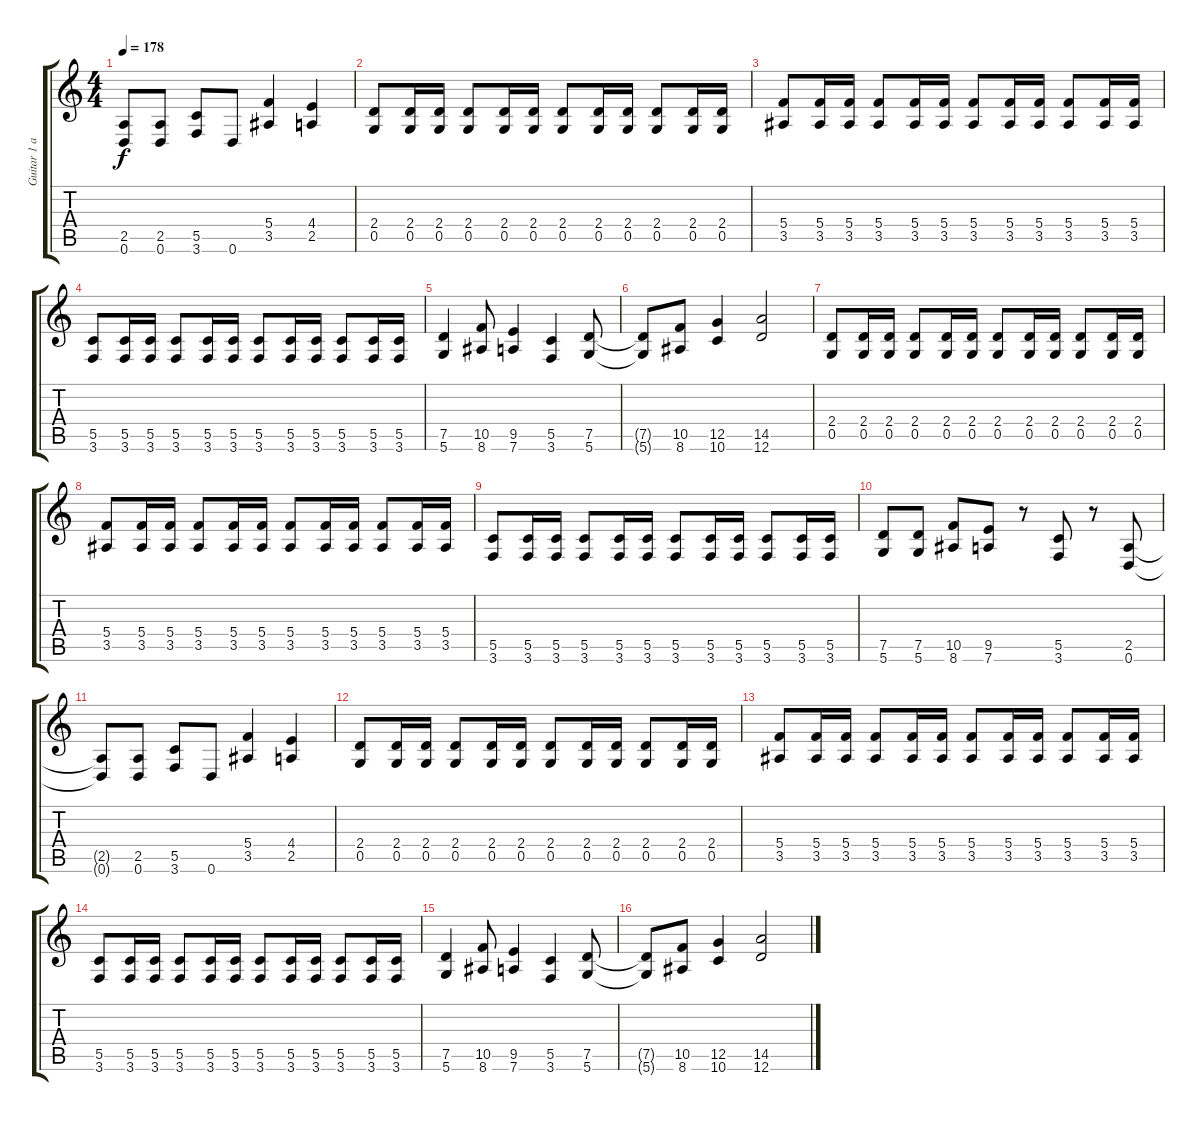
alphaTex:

\track ("Guitar 1 and 2" "Guitar 1 a") {instrument distortionguitar}
\staff {score tabs}
\tuning (D4 A3 F3 C3 G2 D2) {hide}
\ts (4 4)
\tempo 178
\clef g2
\ks c
(2.5{t} 0.6{t}).8{dy f} (2.5 0.6).8 (5.5 3.6).8 0.6.8 (5.4 3.5).4 (4.4 2.5).4 |
(2.4 0.5).8 (2.4 0.5).16 (2.4 0.5).16 (2.4 0.5).8 (2.4 0.5).16 (2.4 0.5).16 (2.4 0.5).8 (2.4 0.5).16 (2.4 0.5).16 (2.4 0.5).8 (2.4 0.5).16 (2.4 0.5).16 |
(5.4 3.5).8 (5.4 3.5).16 (5.4 3.5).16 (5.4 3.5).8 (5.4 3.5).16 (5.4 3.5).16 (5.4 3.5).8 (5.4 3.5).16 (5.4 3.5).16 (5.4 3.5).8 (5.4 3.5).16 (5.4 3.5).16 |
(5.5 3.6).8 (5.5 3.6).16 (5.5 3.6).16 (5.5 3.6).8 (5.5 3.6).16 (5.5 3.6).16 (5.5 3.6).8 (5.5 3.6).16 (5.5 3.6).16 (5.5 3.6).8 (5.5 3.6).16 (5.5 3.6).16 |
(7.5 5.6).4 (10.5 8.6).8 (9.5 7.6).4 (5.5 3.6).4 (7.5 5.6).8 |
(7.5{t} 5.6{t}).8 (10.5 8.6).8 (12.5 10.6).4 (14.5 12.6).2 |
(2.4 0.5).8 (2.4 0.5).16 (2.4 0.5).16 (2.4 0.5).8 (2.4 0.5).16 (2.4 0.5).16 (2.4 0.5).8 (2.4 0.5).16 (2.4 0.5).16 (2.4 0.5).8 (2.4 0.5).16 (2.4 0.5).16 |
(5.4 3.5).8 (5.4 3.5).16 (5.4 3.5).16 (5.4 3.5).8 (5.4 3.5).16 (5.4 3.5).16 (5.4 3.5).8 (5.4 3.5).16 (5.4 3.5).16 (5.4 3.5).8 (5.4 3.5).16 (5.4 3.5).16 |
(5.5 3.6).8 (5.5 3.6).16 (5.5 3.6).16 (5.5 3.6).8 (5.5 3.6).16 (5.5 3.6).16 (5.5 3.6).8 (5.5 3.6).16 (5.5 3.6).16 (5.5 3.6).8 (5.5 3.6).16 (5.5 3.6).16 |
(7.5 5.6).8 (7.5 5.6).8 (10.5 8.6).8 (9.5 7.6).8 r.8 (5.5 3.6).8 r.8 (2.5 0.6).8 |
(2.5{t} 0.6{t}).8 (2.5 0.6).8 (5.5 3.6).8 0.6.8 (5.4 3.5).4 (4.4 2.5).4 |
(2.4 0.5).8 (2.4 0.5).16 (2.4 0.5).16 (2.4 0.5).8 (2.4 0.5).16 (2.4 0.5).16 (2.4 0.5).8 (2.4 0.5).16 (2.4 0.5).16 (2.4 0.5).8 (2.4 0.5).16 (2.4 0.5).16 |
(5.4 3.5).8 (5.4 3.5).16 (5.4 3.5).16 (5.4 3.5).8 (5.4 3.5).16 (5.4 3.5).16 (5.4 3.5).8 (5.4 3.5).16 (5.4 3.5).16 (5.4 3.5).8 (5.4 3.5).16 (5.4 3.5).16 |
(5.5 3.6).8 (5.5 3.6).16 (5.5 3.6).16 (5.5 3.6).8 (5.5 3.6).16 (5.5 3.6).16 (5.5 3.6).8 (5.5 3.6).16 (5.5 3.6).16 (5.5 3.6).8 (5.5 3.6).16 (5.5 3.6).16 |
(7.5 5.6).4 (10.5 8.6).8 (9.5 7.6).4 (5.5 3.6).4 (7.5 5.6).8 |
(7.5{t} 5.6{t}).8 (10.5 8.6).8 (12.5 10.6).4 (14.5 12.6).2
